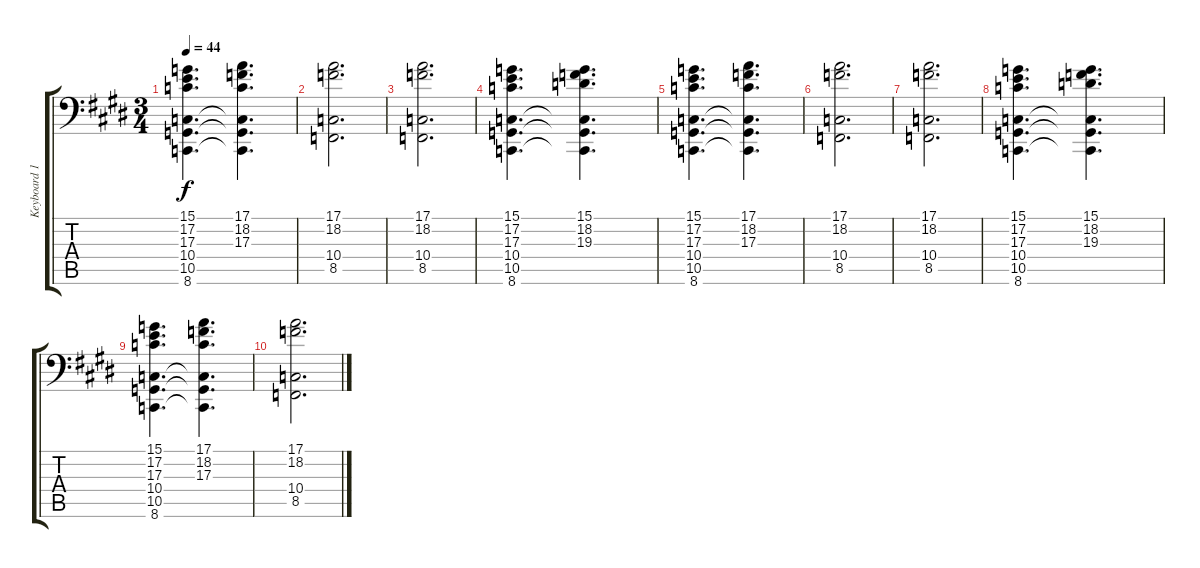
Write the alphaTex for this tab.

\track ("Keyboard 1" "Keyboard 1") {instrument synthstrings2}
\staff {score tabs}
\tuning (E3 B2 G2 D2 A1 E1) {hide}
\ts (3 4)
\tempo 44
\clef f4
\ks c#minor
(15.1 17.2 17.3 10.4 10.5 8.6).4{d dy f} (17.1 18.2 17.3 10.4{t} 10.5{t} 8.6{t}).4{d} |
(17.1 18.2 10.4 8.5).2{d} |
(17.1 18.2 10.4 8.5).2{d} |
(15.1 17.2 17.3 10.4 10.5 8.6).4{d} (15.1 18.2 19.3 10.4{t} 10.5{t} 8.6{t}).4{d} |
(15.1 17.2 17.3 10.4 10.5 8.6).4{d} (17.1 18.2 17.3 10.4{t} 10.5{t} 8.6{t}).4{d} |
(17.1 18.2 10.4 8.5).2{d} |
(17.1 18.2 10.4 8.5).2{d} |
(15.1 17.2 17.3 10.4 10.5 8.6).4{d} (15.1 18.2 19.3 10.4{t} 10.5{t} 8.6{t}).4{d} |
(15.1 17.2 17.3 10.4 10.5 8.6).4{d} (17.1 18.2 17.3 10.4{t} 10.5{t} 8.6{t}).4{d} |
(17.1 18.2 10.4 8.5).2{d}
